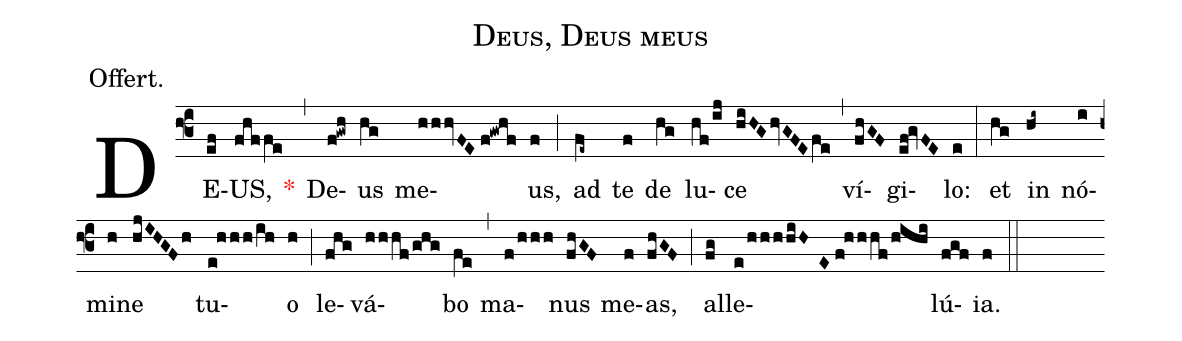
name:Deus, Deus meus;
annotation:Offert.;
mode:II.;
office-part:Offertory;
%%
(f3) DE(ef)US,(fhffe) <v>\red{*}</v>(,) De(f!gwh)us(hg) me(hhhvFE//f!gwhf)us,(f) (;) ad(fe~) te(f) de(hg) lu(hf/ij)ce(hiHG/hvGFE/fe) (,) ví(fhGF)gi(ef!gvFE)lo:(e) (:) et(hg) in(hi~) nó(i)mi(h)ne(hjIHGFh) tu(e!hhh/ih)o(h) (;) le(fhg)vá(hhhf/ghg)bo(fe) (,) ma(f/hhh)nus(fhGF) me(f)as,(fhGF) (;) al(fg)le(e/hhhhiHE//f!hhhf/hihi)lú(fgf)ia.(f) (::)
